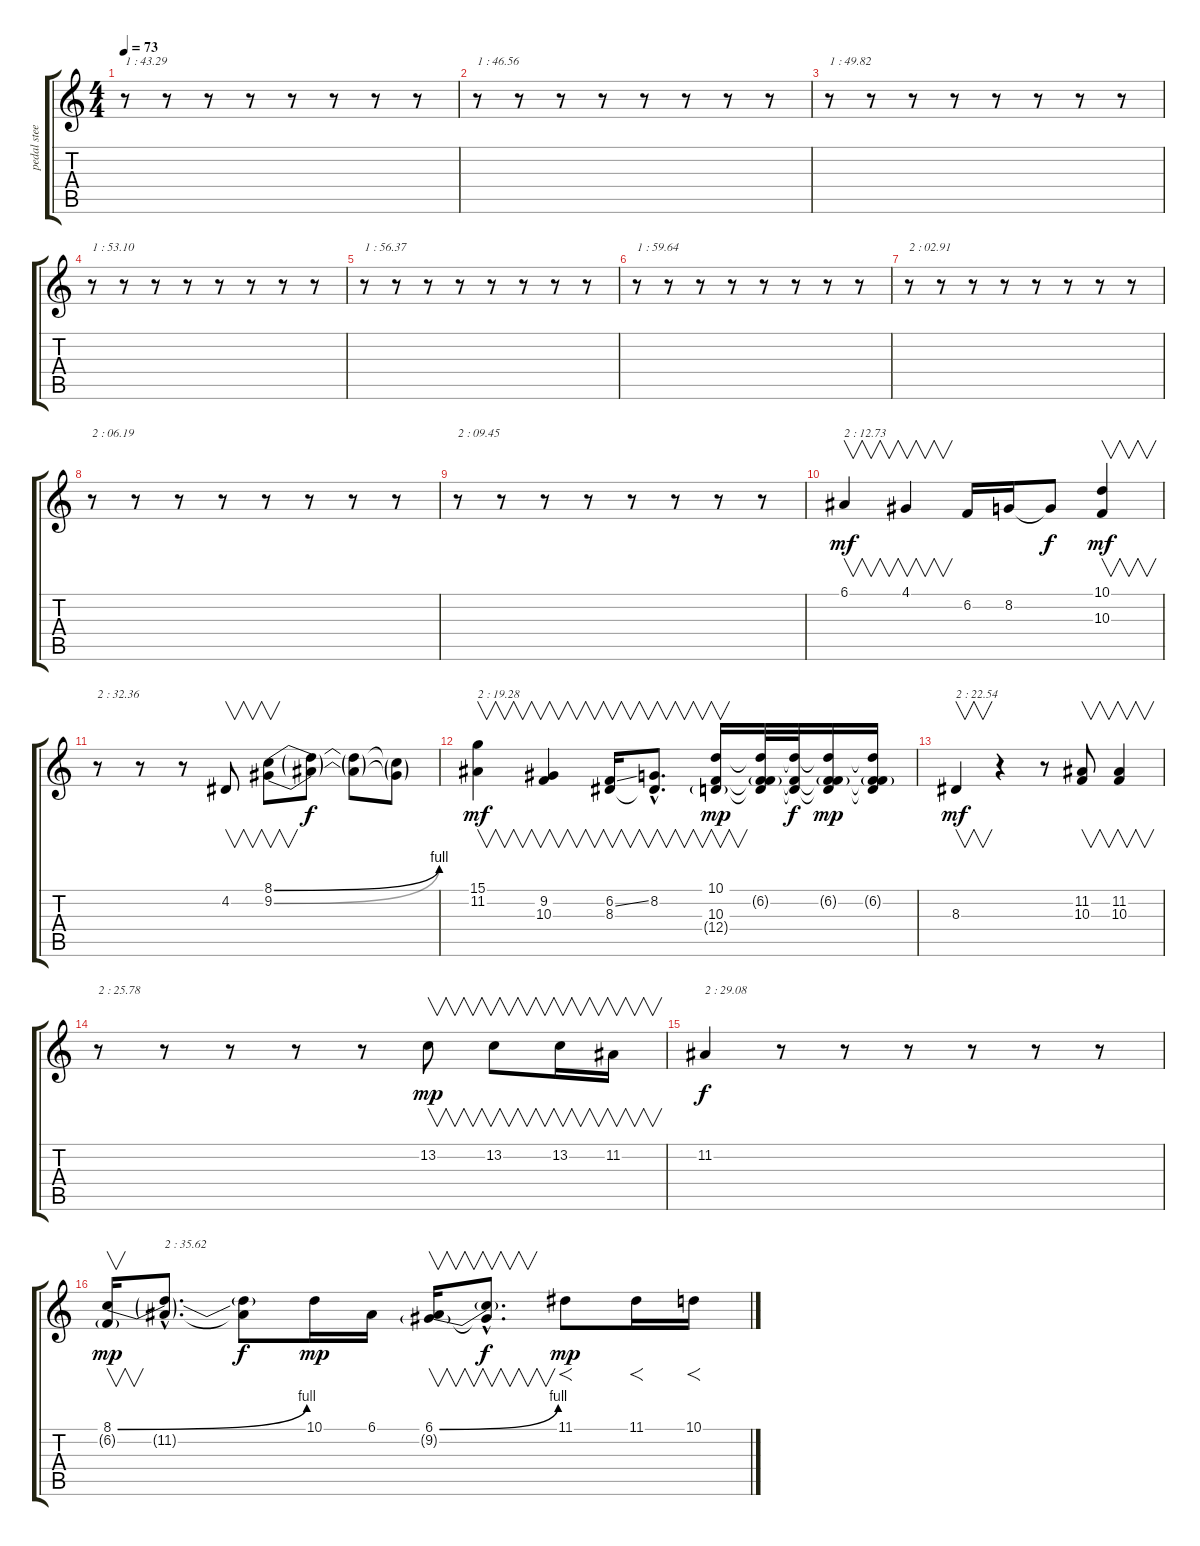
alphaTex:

\track ("pedal steel" "pedal stee") {instrument pad3polysynth}
\staff {score tabs}
\tuning (E4 B3 G3 D3 A2 E2) {hide}
\ts (4 4)
\tempo 73
\clef g2
\ks c
r.8{txt "1 : 43.29" dy p} r.8 r.8 r.8 r.8 r.8 r.8 r.8 |
r.8{txt "1 : 46.56"} r.8 r.8 r.8 r.8 r.8 r.8 r.8 |
r.8{txt "1 : 49.82"} r.8 r.8 r.8 r.8 r.8 r.8 r.8 |
r.8{txt "1 : 53.10"} r.8 r.8 r.8 r.8 r.8 r.8 r.8 |
r.8{txt "1 : 56.37"} r.8 r.8 r.8 r.8 r.8 r.8 r.8 |
r.8{txt "1 : 59.64"} r.8 r.8 r.8 r.8 r.8 r.8 r.8 |
r.8{txt "2 : 02.91"} r.8 r.8 r.8 r.8 r.8 r.8 r.8 |
r.8{txt "2 : 06.19"} r.8 r.8 r.8 r.8 r.8 r.8 r.8 |
r.8{txt "2 : 09.45"} r.8 r.8 r.8 r.8 r.8 r.8 r.8 |
6.1.4{v txt "2 : 12.73" dy mf} 4.1.4{v} 6.2.16 8.2.16 8.2{t}.8{dy f} (10.1 10.3).4{v dy mf} |
r.8{txt "2 : 32.36"} r.8 r.8 4.2.8{v} (8.1{be (bend 0 0 60 4)} 9.2{be (bend 0 0 60 4)}).8{v} (8.1{t} 9.2{t}).8{dy f} (8.1{t} 9.2{t}).8 (8.1{t} 9.2{t}).8 |
(15.1 11.2).4{v txt "2 : 19.28" dy mf} (9.2 10.3).4{v} (6.2{ss} 8.3).16{v} (8.2{hac} 8.3{hac t}).8{v d} (10.1 10.3 12.4{g}).16{v dy mp} (10.1{t} 6.2{g} 10.3{t} 12.4{t}).32 (10.1{t} 10.3{t} 12.4{t}).32{dy f} (10.1{t} 6.2{g} 10.3{t} 12.4{t}).16{dy mp} (10.1{t} 6.2{g} 10.3{t} 12.4{t}).16 |
8.3.4{v txt "2 : 22.54" dy mf} r.4 r.8 (11.2 10.3).8{v} (11.2 10.3).4{v} |
r.8{txt "2 : 25.78"} r.8 r.8 r.8 r.8 13.2.8{v dy mp} 13.2.8{v} 13.2.16{v} 11.2.16{v} |
11.2.4{txt "2 : 29.08" dy f} r.8 r.8 r.8 r.8 r.8 r.8 |
(8.1{be (bend 0 0 60 4)} 6.2{g}).16{v dy mp} (8.1{hac t} 11.2{g hac}).8{d txt "2 : 35.62"} (8.1{t} 11.2{t}).8{dy f} 10.1.16{dy mp} 6.1.16 (6.1{be (bend 0 0 60 4)} 9.2{g}).16{v} (6.1{hac t} 9.2{hac t}).8{v d dy f} 11.1.8{f dy mp} 11.1.16{f} 10.1.16{f}
